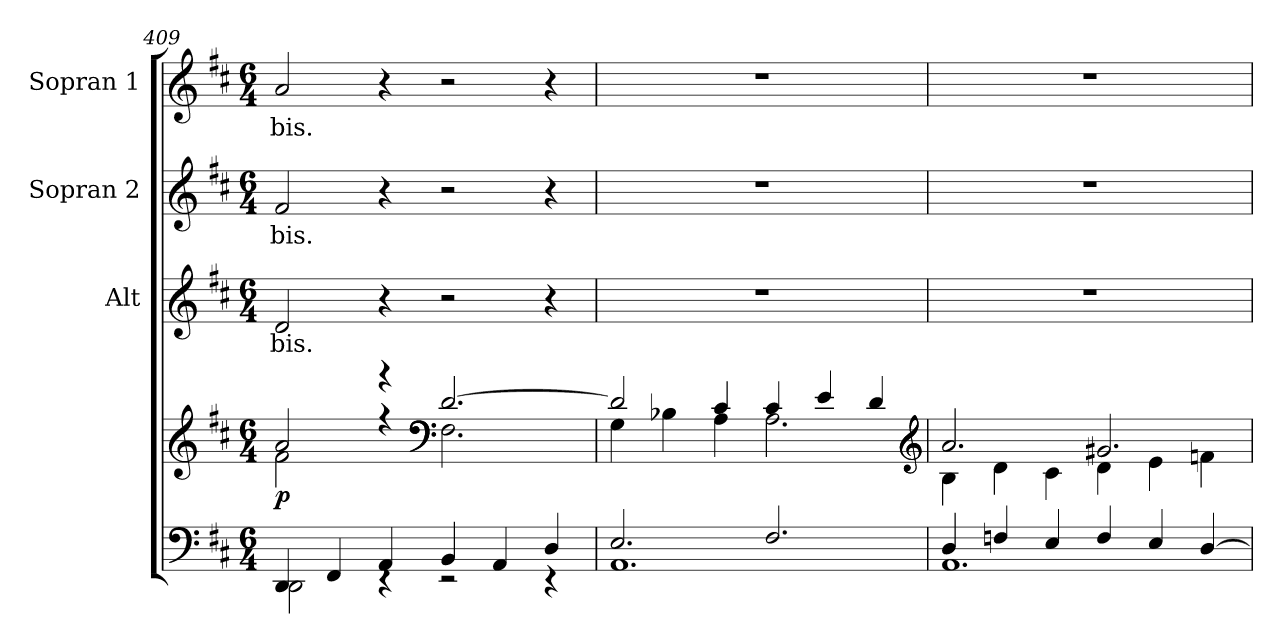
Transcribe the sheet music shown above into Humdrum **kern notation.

**kern	**kern	**dynam	**kern	**text	**kern	**text	**kern	**text
*part4	*part4	*part4	*part3	*part3	*part2	*part2	*part1	*part1
*staff5	*staff4	*staff4/5	*staff3	*staff3	*staff2	*staff2	*staff1	*staff1
*	*	*	*I"Alt	*	*I"Sopran 2	*	*I"Sopran 1	*
*	*	*	*I'A.	*	*I'S. 2	*	*I'S. 1	*
*clefF4	*clefG2	*	*clefG2	*	*clefG2	*	*clefG2	*
*k[f#c#]	*k[f#c#]	*	*k[f#c#]	*	*k[f#c#]	*	*k[f#c#]	*
*D:	*D:	*	*D:	*	*D:	*	*D:	*
*M6/4	*M6/4	*	*M6/4	*	*M6/4	*	*M6/4	*
=409	=409	=409	=409	=409	=409	=409	=409	=409
*^	*^	*	*	*	*	*	*	*
!	!	!	!	!LO:DY:b	!	!LO:LY:b	!	!LO:LY:b	!	!LO:LY:b
4DD/	2DD\	2a/	2f#\	p	2d/	-bis.	2f#/	-bis.	2a/	-bis.
4FF#/	.	.	.	.	.	.	.	.	.	.
4AA/	4rDD	4r	4rggg	.	4r	.	4r	.	4r	.
*	*	*clefF4	*	*	*	*	*	*	*	*
4BB/	2rFF	[>2.d/	2.F#\	.	2r	.	2r	.	2r	.
4AA/	.	.	.	.	.	.	.	.	.	.
4D/	4rEE	.	.	.	4r	.	4r	.	4r	.
=410	=410	=410	=410	=410	=410	=410	=410	=410	=410	=410
2.E/	1.AA	2d/]	4G\	.	1.r	.	1.r	.	1.r	.
.	.	.	4B-X\	.	.	.	.	.	.	.
.	.	4c#/	4A\	.	.	.	.	.	.	.
2.F#/	.	4c#/	2.A\	.	.	.	.	.	.	.
.	.	4e/	.	.	.	.	.	.	.	.
.	.	4d/	.	.	.	.	.	.	.	.
*	*	*clefG2	*	*	*	*	*	*	*	*
!!LO:LB:g=z
=411	=411	=411	=411	=411	=411	=411	=411	=411	=411	=411
4D/	1.AA	2.a/	4B\	.	1.r	.	1.r	.	1.r	.
4Fn/	.	.	4d\	.	.	.	.	.	.	.
4E/	.	.	4c#\	.	.	.	.	.	.	.
4F/	.	2.g#X/	4d\	.	.	.	.	.	.	.
4E/	.	.	4e\	.	.	.	.	.	.	.
[>4D/	.	.	4fn\	.	.	.	.	.	.	.
*v	*v	*	*	*	*	*	*	*	*	*
*	*v	*v	*	*	*	*	*	*	*
=	=	=	=	=	=	=	=	=
*-	*-	*-	*-	*-	*-	*-	*-	*-
